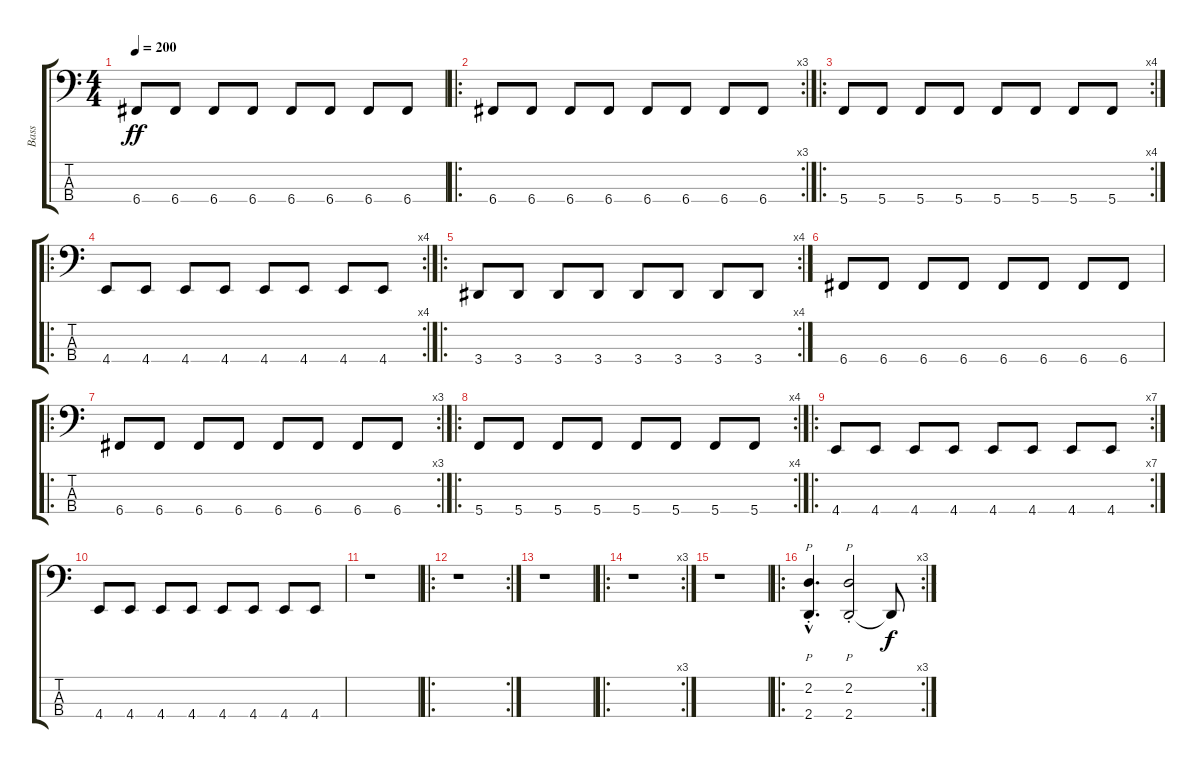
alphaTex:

\track ("Bass" "Bass") {instrument electricbassfinger}
\staff {score tabs}
\tuning (F2 C2 G1 C1) {hide}
\ts (4 4)
\tempo 200
\clef f4
\ks c
6.4.8{dy ff volume 16 instrument electricbassfinger} 6.4.8 6.4.8 6.4.8 6.4.8 6.4.8 6.4.8 6.4.8 |
\ro
\rc 3
6.4.8 6.4.8 6.4.8 6.4.8 6.4.8 6.4.8 6.4.8 6.4.8 |
\ro
\rc 4
5.4.8 5.4.8 5.4.8 5.4.8 5.4.8 5.4.8 5.4.8 5.4.8 |
\ro
\rc 4
4.4.8 4.4.8 4.4.8 4.4.8 4.4.8 4.4.8 4.4.8 4.4.8 |
\ro
\rc 4
3.4.8 3.4.8 3.4.8 3.4.8 3.4.8 3.4.8 3.4.8 3.4.8 |
6.4.8 6.4.8 6.4.8 6.4.8 6.4.8 6.4.8 6.4.8 6.4.8 |
\ro
\rc 3
6.4.8 6.4.8 6.4.8 6.4.8 6.4.8 6.4.8 6.4.8 6.4.8 |
\ro
\rc 4
5.4.8 5.4.8 5.4.8 5.4.8 5.4.8 5.4.8 5.4.8 5.4.8 |
\ro
\rc 7
4.4.8 4.4.8 4.4.8 4.4.8 4.4.8 4.4.8 4.4.8 4.4.8 |
4.4.8 4.4.8 4.4.8 4.4.8 4.4.8 4.4.8 4.4.8 4.4.8 |
r.1 |
\ro
\rc 2
r.1 |
r.1 |
\ro
\rc 3
r.1 |
r.1 |
\ro
\rc 3
(2.2{hac st} 2.4{hac}).4{p d instrument electricbasspick} (2.2{st} 2.4).2{p} 2.4{t}.8{dy f}
